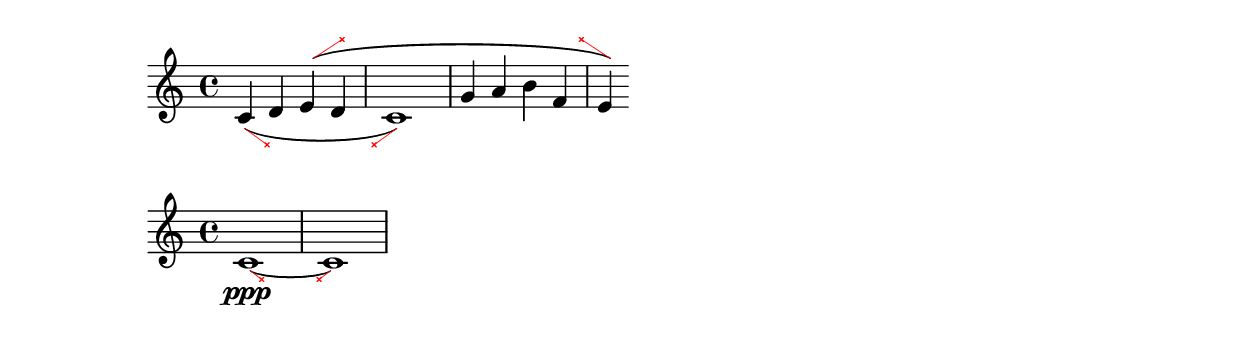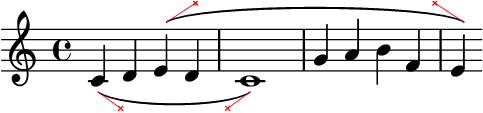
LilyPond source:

\version "2.16.2"

% use this to crop output page size to match the snippet
#(ly:set-option 'preview #t)

\header {
  snippet-title = "Displaying control points of slurs and ties"
  snippet-author = "?"
  snippet-description = \markup {
  }
  % add comma-separated tags to make searching more effective:
  tags = "slur, tie, bezier curve, control point, preview mode"
  % is this snippet ready?  See meta/status-values.md
  status = ""
}

%%%%%%%%%%%%%%%%%%%%%%%%%%
% here goes the snippet: %
%%%%%%%%%%%%%%%%%%%%%%%%%%

#(define (make-cross-stencil coords)
   (ly:stencil-add
    (make-line-stencil 0.1 (- (car coords) 0.2) (- (cdr coords) 0.2)
      (+ (car coords) 0.2) (+ (cdr coords) 0.2))
    (make-line-stencil 0.1 (- (car coords) 0.2) (+ (cdr coords) 0.2)
      (+ (car coords) 0.2) (- (cdr coords) 0.2))))

#(define (display-control-points)
   (lambda (grob)
     (let* ((grob-name (lambda (x) (assq-ref (ly:grob-property x 'meta) 'name)))
            (name (grob-name grob))
            (stil (cond ((or (eq? name 'Slur)(eq? name 'PhrasingSlur))(ly:slur::print grob))
                    ((eq? name 'Tie)(ly:tie::print grob))))
            (cps (ly:grob-property grob 'control-points)))

       (ly:stencil-add stil
         (ly:stencil-in-color
          (ly:stencil-add
           (make-cross-stencil (second cps))
           (make-cross-stencil (third cps))
           )
          1 0 0) ; color is hard-coded here (R G B).
         ; modify to change the color of the crosses

         (ly:stencil-in-color
          (ly:stencil-add
           (make-line-stencil 0.05
             (car (first cps)) (cdr (first cps))
             (car (second cps))  (cdr (second cps)))
           ;(make-line-stencil 0.05 (car (second cps)) (cdr (second cps)) (car (third cps))  (cdr (third cps)))
           (make-line-stencil 0.05
             (car (third cps)) (cdr (third cps))
             (car (fourth cps))  (cdr (fourth cps)))
           )
          1 0 0) ; color is hard-coded here (R G B).
         ; modify to change the color of the lines
         empty-stencil)
       )
     ))

% The following functions work in the current context
% So you can place it in the music input and modify the
% following music.

% Switch on the display of control-points for the current Voice
displayControlPoints = {
  \override Slur #'stencil = #(display-control-points)
  \override PhrasingSlur #'stencil = #(display-control-points)
  \override Tie #'stencil = #(display-control-points)
}

% Switch on the display of the control-points globally
% Place in a \layout block
debugCurvesOn = \layout {
  \context {
    \Score
    \override Slur #'stencil = #(display-control-points)
    \override PhrasingSlur #'stencil = #(display-control-points)
    \override Tie #'stencil = #(display-control-points)
  }
}


\layout {
  \debugCurvesOn
}

\relative c' {
  %\displayControlPoints
  c( d e\( d c1) g'4 a b f | e\)
}

{
  c'1~ \ppp c'
}